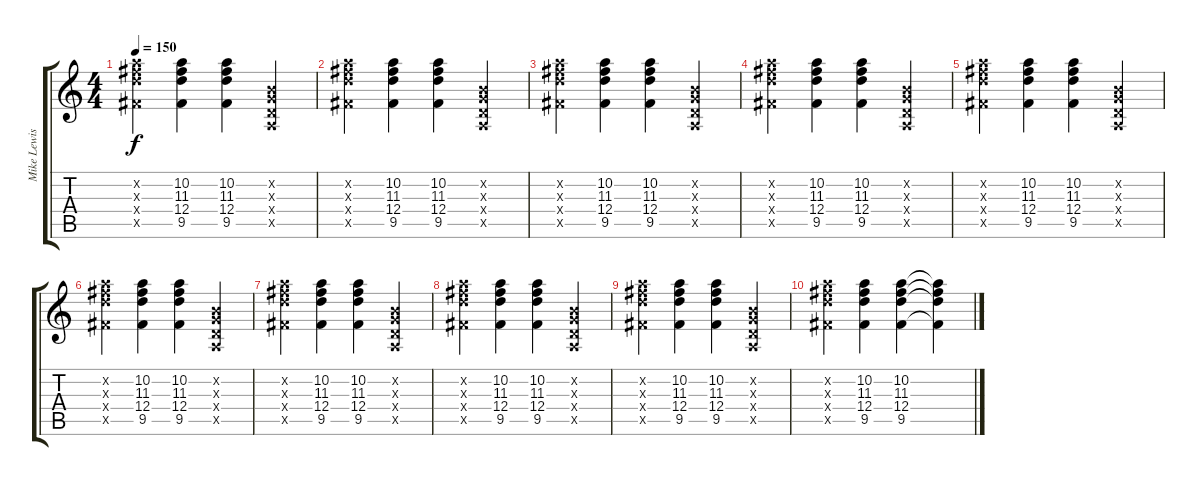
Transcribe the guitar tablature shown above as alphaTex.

\track ("Mike Lewis (optional)" "Mike Lewis") {instrument electricguitarjazz}
\staff {score tabs}
\tuning (E4 B3 G3 D3 A2 D2) {hide}
\ts (4 4)
\tempo 150
\clef g2
\ks c
(10.2{x} 11.3{x} 12.4{x} 9.5{x}).4{dy f} (10.2 11.3 12.4 9.5).4 (10.2 11.3 12.4 9.5).4 (0.2{x} 0.3{x} 0.4{x} 0.5{x}).4 |
(10.2{x} 11.3{x} 12.4{x} 9.5{x}).4 (10.2 11.3 12.4 9.5).4 (10.2 11.3 12.4 9.5).4 (0.2{x} 0.3{x} 0.4{x} 0.5{x}).4 |
(10.2{x} 11.3{x} 12.4{x} 9.5{x}).4 (10.2 11.3 12.4 9.5).4 (10.2 11.3 12.4 9.5).4 (0.2{x} 0.3{x} 0.4{x} 0.5{x}).4 |
(10.2{x} 11.3{x} 12.4{x} 9.5{x}).4 (10.2 11.3 12.4 9.5).4 (10.2 11.3 12.4 9.5).4 (0.2{x} 0.3{x} 0.4{x} 0.5{x}).4 |
(10.2{x} 11.3{x} 12.4{x} 9.5{x}).4 (10.2 11.3 12.4 9.5).4 (10.2 11.3 12.4 9.5).4 (0.2{x} 0.3{x} 0.4{x} 0.5{x}).4 |
(10.2{x} 11.3{x} 12.4{x} 9.5{x}).4 (10.2 11.3 12.4 9.5).4 (10.2 11.3 12.4 9.5).4 (0.2{x} 0.3{x} 0.4{x} 0.5{x}).4 |
(10.2{x} 11.3{x} 12.4{x} 9.5{x}).4 (10.2 11.3 12.4 9.5).4 (10.2 11.3 12.4 9.5).4 (0.2{x} 0.3{x} 0.4{x} 0.5{x}).4 |
(10.2{x} 11.3{x} 12.4{x} 9.5{x}).4 (10.2 11.3 12.4 9.5).4 (10.2 11.3 12.4 9.5).4 (0.2{x} 0.3{x} 0.4{x} 0.5{x}).4 |
(10.2{x} 11.3{x} 12.4{x} 9.5{x}).4 (10.2 11.3 12.4 9.5).4 (10.2 11.3 12.4 9.5).4 (0.2{x} 0.3{x} 0.4{x} 0.5{x}).4 |
(10.2{x} 11.3{x} 12.4{x} 9.5{x}).4 (10.2 11.3 12.4 9.5).4 (10.2 11.3 12.4 9.5).4 (10.2{t} 11.3{t} 12.4{t} 9.5{t}).4
